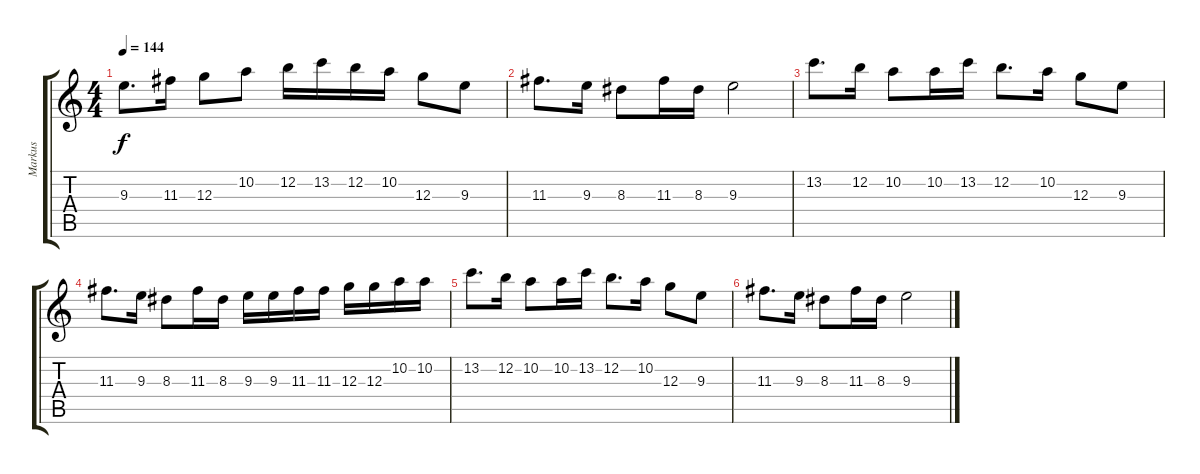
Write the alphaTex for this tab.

\track ("Markus" "Markus") {instrument distortionguitar}
\staff {score tabs}
\tuning (E4 B3 G3 D3 A2 E2) {hide}
\ts (4 4)
\tempo 144
\clef g2
\ks c
9.3.8{d dy f} 11.3.16 12.3.8 10.2.8 12.2.16 13.2.16 12.2.16 10.2.16 12.3.8 9.3.8 |
11.3.8{d} 9.3.16 8.3.8 11.3.16 8.3.16 9.3.2 |
13.2.8{d} 12.2.16 10.2.8 10.2.16 13.2.16 12.2.8{d} 10.2.16 12.3.8 9.3.8 |
11.3.8{d} 9.3.16 8.3.8 11.3.16 8.3.16 9.3.16 9.3.16 11.3.16 11.3.16 12.3.16 12.3.16 10.2.16 10.2.16 |
13.2.8{d} 12.2.16 10.2.8 10.2.16 13.2.16 12.2.8{d} 10.2.16 12.3.8 9.3.8 |
11.3.8{d} 9.3.16 8.3.8 11.3.16 8.3.16 9.3.2
